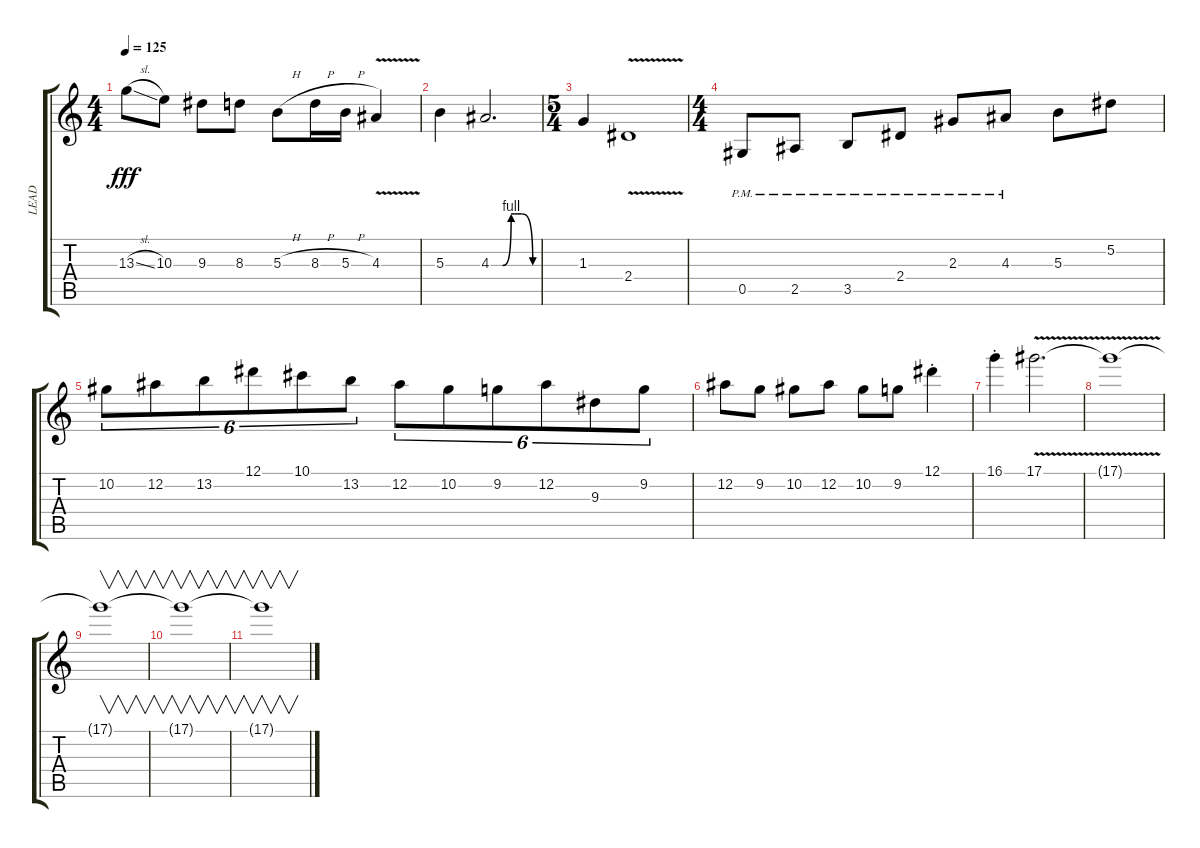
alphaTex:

\track ("LEAD" "LEAD") {instrument overdrivenguitar}
\staff {score tabs}
\tuning (Eb4 Bb3 Gb3 Db3 Ab2 Eb2) {hide}
\ts (4 4)
\tempo 125
\clef g2
\ks c
13.3{sl}.8{dy fff} 10.3.8 9.3.8 8.3.8 5.3{h}.8 8.3{h}.16 5.3{h}.16 4.3{v}.4 |
5.3.4 4.3{be (custom 0 0 15 0 26 4 30 4 39 4 54 0 60 0)}.2{d} |
\ts (5 4)
1.3.4 2.4{v}.1 |
\ts (4 4)
0.5{pm}.8 2.5{pm}.8 3.5{pm}.8 2.4{pm}.8 2.3{pm}.8 4.3{pm}.8 5.3.8 5.2.8 |
10.2.8{tu (6 4)} 12.2.8{tu (6 4)} 13.2.8{tu (6 4)} 12.1.8{tu (6 4)} 10.1.8{tu (6 4)} 13.2.8{tu (6 4)} 12.2.8{tu (6 4)} 10.2.8{tu (6 4)} 9.2.8{tu (6 4)} 12.2.8{tu (6 4)} 9.3.8{tu (6 4)} 9.2.8{tu (6 4)} |
12.2.8 9.2.8 10.2.8 12.2.8 10.2.8 9.2.8 12.1{st}.4 |
16.1{st}.4 17.1{v}.2{d} |
17.1{t}.1 |
17.1{t}.1{v} |
17.1{t}.1{v} |
17.1{t}.1{v}
